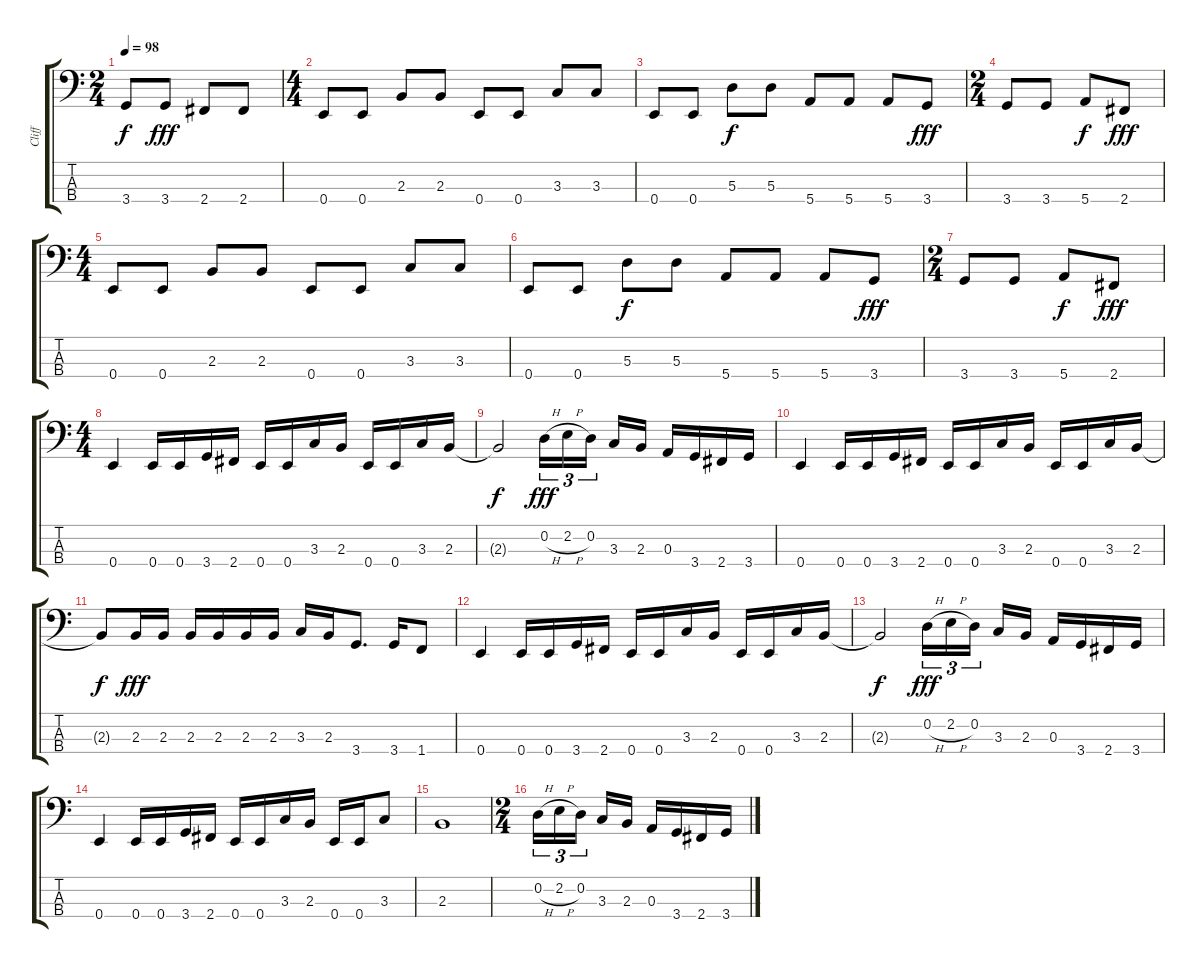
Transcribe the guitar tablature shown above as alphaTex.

\track ("Cliff" "Cliff") {instrument electricbassfinger}
\staff {score tabs}
\tuning (G2 D2 A1 E1) {hide}
\ts (2 4)
\tempo 98
\clef f4
\ks c
3.4{t}.8{dy f} 3.4.8{dy fff} 2.4.8 2.4.8 |
\ts (4 4)
0.4.8 0.4.8 2.3.8 2.3.8 0.4.8 0.4.8 3.3.8 3.3.8 |
0.4.8 0.4.8 5.3.8{dy f} 5.3.8 5.4.8 5.4.8 5.4.8 3.4.8{dy fff} |
\ts (2 4)
3.4.8 3.4.8 5.4.8{dy f} 2.4.8{dy fff} |
\ts (4 4)
0.4.8 0.4.8 2.3.8 2.3.8 0.4.8 0.4.8 3.3.8 3.3.8 |
0.4.8 0.4.8 5.3.8{dy f} 5.3.8 5.4.8 5.4.8 5.4.8 3.4.8{dy fff} |
\ts (2 4)
3.4.8 3.4.8 5.4.8{dy f} 2.4.8{dy fff} |
\ts (4 4)
0.4.4 0.4.16 0.4.16 3.4.16 2.4.16 0.4.16 0.4.16 3.3.16 2.3.16 0.4.16 0.4.16 3.3.16 2.3.16 |
2.3{t}.2{dy f} 0.2{h}.16{tu (3 2) dy fff} 2.2{h}.16{tu (3 2)} 0.2.16{tu (3 2) beam splitsecondary} 3.3.16 2.3.16 0.3.16 3.4.16 2.4.16 3.4.16 |
0.4.4 0.4.16 0.4.16 3.4.16 2.4.16 0.4.16 0.4.16 3.3.16 2.3.16 0.4.16 0.4.16 3.3.16 2.3.16 |
2.3{t}.8{dy f} 2.3.16{dy fff} 2.3.16 2.3.16 2.3.16 2.3.16 2.3.16 3.3.16 2.3.16 3.4.8{d} 3.4.16 1.4.8 |
0.4.4 0.4.16 0.4.16 3.4.16 2.4.16 0.4.16 0.4.16 3.3.16 2.3.16 0.4.16 0.4.16 3.3.16 2.3.16 |
2.3{t}.2{dy f} 0.2{h}.16{tu (3 2) dy fff} 2.2{h}.16{tu (3 2)} 0.2.16{tu (3 2) beam splitsecondary} 3.3.16 2.3.16 0.3.16 3.4.16 2.4.16 3.4.16 |
0.4.4 0.4.16 0.4.16 3.4.16 2.4.16 0.4.16 0.4.16 3.3.16 2.3.16 0.4.16 0.4.16 3.3.8 |
2.3.1 |
\ts (2 4)
0.2{h}.16{tu (3 2)} 2.2{h}.16{tu (3 2)} 0.2.16{tu (3 2) beam splitsecondary} 3.3.16 2.3.16 0.3.16 3.4.16 2.4.16 3.4.16
